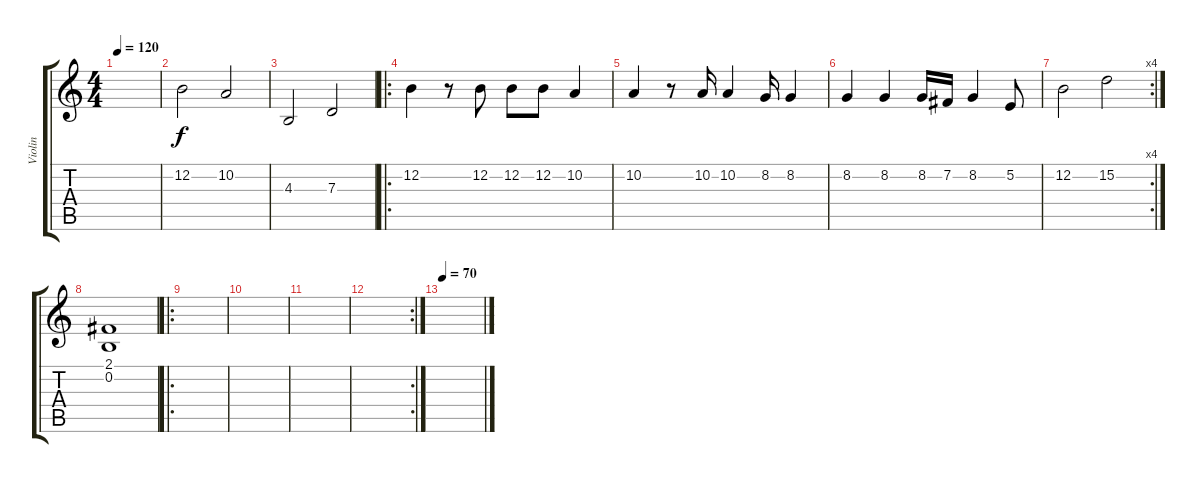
\track ("Violin" "Violin") {instrument violin}
\staff {score tabs}
\tuning (E4 B3 G3 D3 A2 E2) {hide}
\ts (4 4)
\tempo 120
\clef g2
\ks c
|
12.2.2 10.2.2 |
4.3.2 7.3.2 |
\ro
12.2.4 r.8 12.2.8 12.2.8 12.2.8 10.2.4 |
10.2.4 r.8 10.2.16 10.2.4 8.2.16 8.2.4 |
8.2.4 8.2.4 8.2.16 7.2.16 8.2.4 5.2.8 |
\rc 4
12.2.2 15.2.2 |
(2.1 0.2).1 |
\ro
|
|
|
\rc 2
|
\tempo 70
